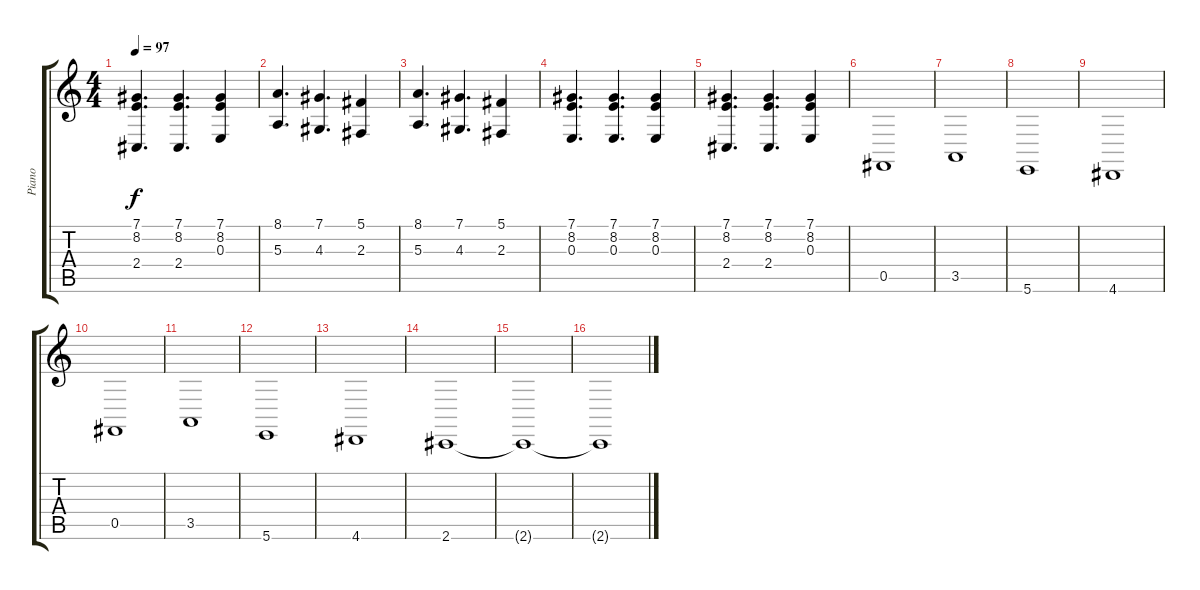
\track ("Piano" "Piano") {instrument acousticgrandpiano}
\staff {score tabs}
\tuning (Db4 Ab3 E3 B2 Gb2 B1) {hide}
\ts (4 4)
\tempo 97
\clef g2
\ks c
(7.1 8.2 2.4).4{d dy f} (7.1 8.2 2.4).4{d} (7.1 8.2 0.3).4 |
(8.1 5.3).4{d} (7.1 4.3).4{d} (5.1 2.3).4 |
(8.1 5.3).4{d} (7.1 4.3).4{d} (5.1 2.3).4 |
(7.1 8.2 0.3).4{d} (7.1 8.2 0.3).4{d} (7.1 8.2 0.3).4 |
(7.1 8.2 2.4).4{d} (7.1 8.2 2.4).4{d} (7.1 8.2 0.3).4 |
0.5.1{volume 16} |
3.5.1 |
5.6.1 |
4.6.1 |
0.5.1{volume 16} |
3.5.1 |
5.6.1 |
4.6.1 |
2.6.1 |
2.6{t}.1 |
2.6{t}.1
